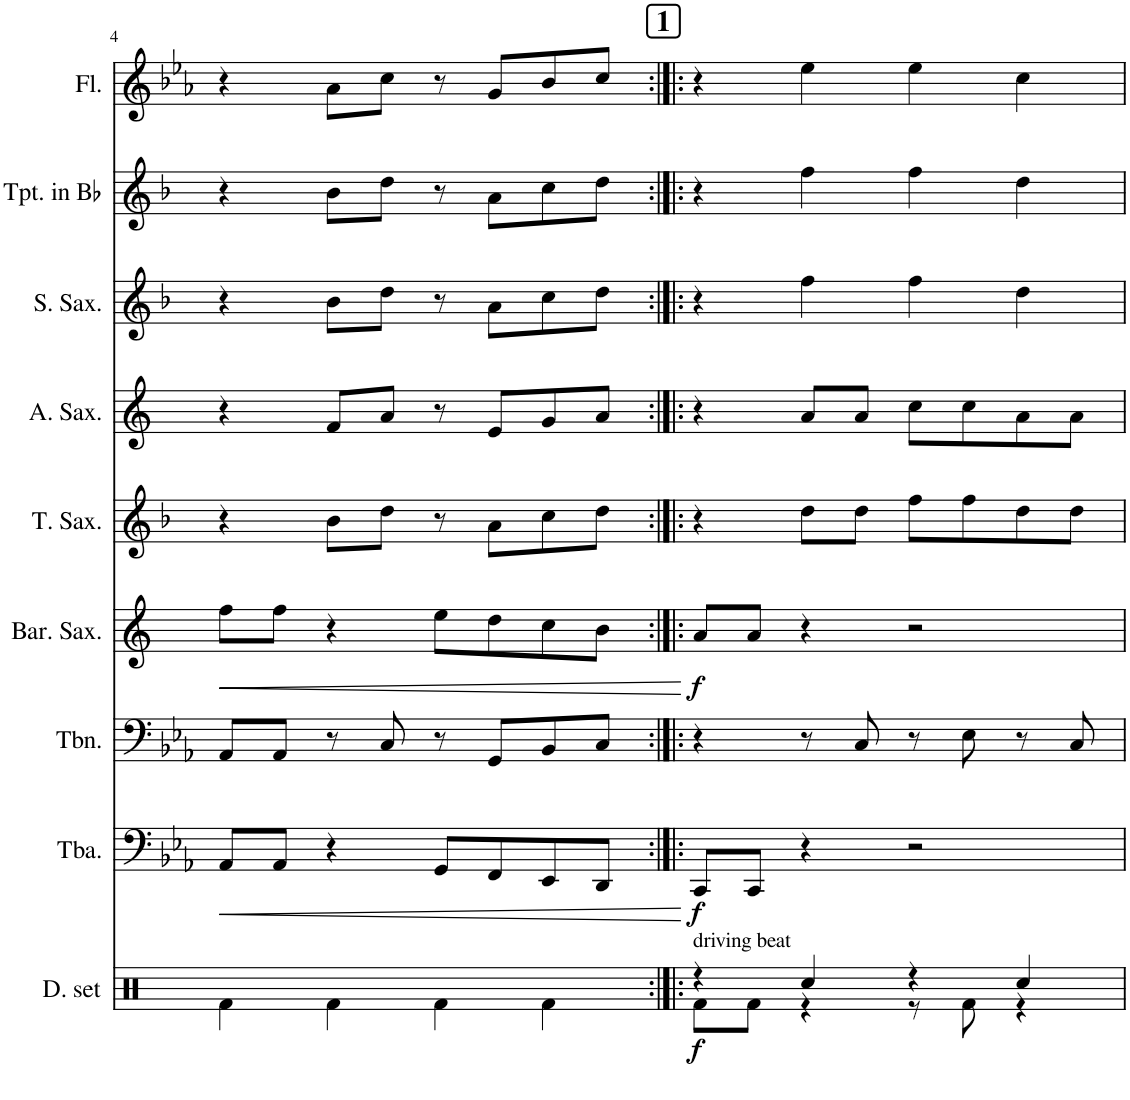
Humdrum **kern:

**kern	**dynam	**kern	**dynam	**kern	**kern	**dynam	**kern	**kern	**kern	**kern	**kern
*part9	*part9	*part8	*part8	*part7	*part6	*part6	*part5	*part4	*part3	*part2	*part1
*staff9	*staff9	*staff8	*staff8	*staff7	*staff6	*staff6	*staff5	*staff4	*staff3	*staff2	*staff1
*I"Drumset	*	*I"Tuba	*	*I"Trombone	*I"Baritone Saxophone	*	*I"Tenor Saxophone	*I"Alto Saxophone	*I"Soprano Saxophone	*I"Trumpet in Bb	*I"Flute
*I'D. set	*	*I'Tba.	*	*I'Tbn.	*I'Bar. Sax.	*	*I'T. Sax.	*I'A. Sax.	*I'S. Sax.	*I'Tpt. in Bb	*I'Fl.
!!LO:PB:g=z
*clefX	*	*clefF4	*	*clefF4	*clefG2	*	*clefG2	*clefG2	*clefG2	*clefG2	*clefG2
*	*	*	*	*	*Trd12c21	*	*Trd8c14	*Trd5c9	*Trd1c2	*Trd1c2	*
*k[]	*	*k[b-e-a-]	*	*k[b-e-a-]	*k[]	*	*k[b-]	*k[]	*k[b-]	*k[b-]	*k[b-e-a-]
*M4/4	*	*M4/4	*	*M4/4	*M4/4	*	*M4/4	*M4/4	*M4/4	*M4/4	*M4/4
=4	=4	=4	=4	=4	=4	=4	=4	=4	=4	=4	=4
!	!	!	!LO:HP:b	!	!	!LO:HP:b	!	!	!	!	!
4Rf\	.	8AA-/L	<	8AA-/L	8ff\L	<	4r	4r	4r	4r	4r
.	.	8AA-/J	.	8AA-/J	8ff\J	.	.	.	.	.	.
4Rf\	.	4r	.	8r	4r	.	8b-\L	8f/L	8b-\L	8b-\L	8a-\L
.	.	.	.	8C/	.	.	8dd\J	8a/J	8dd\J	8dd\J	8cc\J
4Rf\	.	8GG/L	.	8r	8ee\L	.	8r	8r	8r	8r	8r
.	.	8FF/	.	8GG/L	8dd\	.	8a\L	8e/L	8a\L	8a\L	8g/L
4Rf\	.	8EE-/	.	8BB-/	8cc\	.	8cc\	8g/	8cc\	8cc\	8b-/
.	.	8DD/J	.	8C/J	8b\J	.	8dd\J	8a/J	8dd\J	8dd\J	8cc/J
.	.	.	[	.	.	[	.	.	.	.	.
=5:|!|:	=5:|!|:	=5:|!|:	=5:|!|:	=5:|!|:	=5:|!|:	=5:|!|:	=5:|!|:	=5:|!|:	=5:|!|:	=5:|!|:	=5:|!|:
*^	*	*	*	*	*	*	*	*	*	*	*
!LO:TX:a:t=driving beat	!	!	!	!	!	!	!	!	!	!	!	!
!	!	!LO:DY:b	!	!LO:DY:b	!	!	!LO:DY:b	!	!	!	!	!
4r	8Rf\L	f	8CC/L	f	4r	8a/L	f	4r	4r	4r	4r	4r
.	8Rf\J	.	8CC/J	.	.	8a/J	.	.	.	.	.	.
4Rcc/	4r	.	4r	.	8r	4r	.	8dd\L	8a/L	4ff\	4ff\	4ee-\
.	.	.	.	.	8C/	.	.	8dd\J	8a/J	.	.	.
4r	8r	.	2r	.	8r	2r	.	8ff\L	8cc\L	4ff\	4ff\	4ee-\
.	8Rf\	.	.	.	8E-\	.	.	8ff\	8cc\	.	.	.
4Rcc/	4r	.	.	.	8r	.	.	8dd\	8a\	4dd\	4dd\	4cc\
.	.	.	.	.	8C/	.	.	8dd\J	8a\J	.	.	.
*v	*v	*	*	*	*	*	*	*	*	*	*	*
=	=	=	=	=	=	=	=	=	=	=	=
*-	*-	*-	*-	*-	*-	*-	*-	*-	*-	*-	*-
